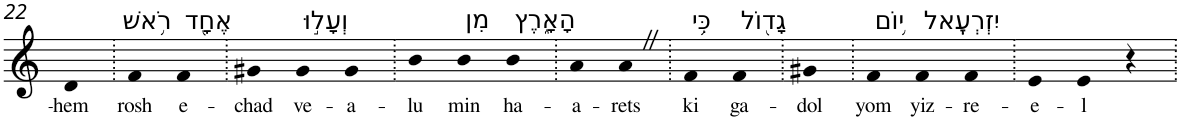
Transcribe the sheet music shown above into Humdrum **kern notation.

**kern	**text
*part1	*part1
*staff1	*staff1
*I"Piano	*
*I'Pno	*
!!LO:PB:g=z
*clefG2	*
*k[]	*
=22	=22
!	!LO:LY:b
4d	-hem
=23.	=23.
!LO:TX:a:t=רֹ֥אשׁ	!
!	!LO:LY:b
4f	rosh
!LO:TX:a:t=אֶחָ֖ד	!
!	!LO:LY:b
4f	e-
=24.	=24.
!	!LO:LY:b
4g#X	-chad
!LO:TX:a:t=וְעָל֣וּ	!
!	!LO:LY:b
4g#	ve-
!	!LO:LY:b
4g#	-a-
=25.	=25.
!	!LO:LY:b
4b	-lu
!LO:TX:a:t=מִן	!
!	!LO:LY:b
4b	min
!LO:TX:a:t=הָאָ֑רֶץ	!
!	!LO:LY:b
4b	ha-
=26.	=26.
!	!LO:LY:b
4a	-a-
!	!LO:LY:b
4aZ	-rets
=27.	=27.
!LO:TX:a:t=כִּ֥י	!
!	!LO:LY:b
4f	ki
!LO:TX:a:t=גָד֖וֹל	!
!	!LO:LY:b
4f	ga-
=28.	=28.
!	!LO:LY:b
4g#X	-dol
=29.	=29.
!LO:TX:a:t=י֥וֹם	!
!	!LO:LY:b
4f	yom
!LO:TX:a:t=יִזְרְעֶֽאל	!
!	!LO:LY:b
4f	yiz-
!	!LO:LY:b
4f	-re-
=30.	=30.
!	!LO:LY:b
4e	-e-
!	!LO:LY:b
4e	-l
4r	.
=.	=.
*-	*-
